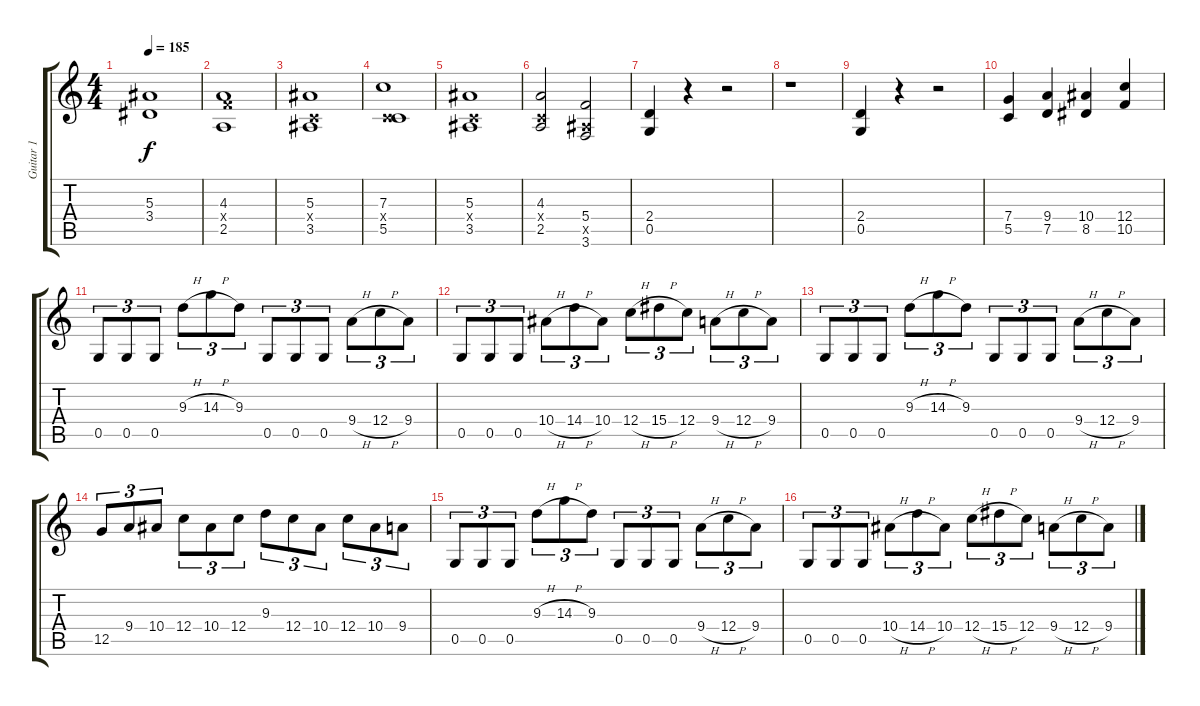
\track ("Guitar 1" "Guitar 1") {instrument acousticguitarnylon}
\staff {score tabs}
\tuning (D4 A3 F3 C3 G2 D2) {hide}
\ts (4 4)
\tempo 185
\clef g2
\ks c
(5.3 3.4).1{dy f} |
(4.3 5.4{x} 2.5).1 |
(5.3 0.4{x} 3.5).1 |
(7.3 0.4{x} 5.5).1 |
(5.3 0.4{x} 3.5).1 |
(4.3 0.4{x} 2.5).2 (5.4 3.5{x} 3.6).2 |
(2.4 0.5).4 r.4 r.2 |
r.1 |
(2.4 0.5).4 r.4 r.2 |
(7.4 5.5).4 (9.4 7.5).4 (10.4 8.5).4 (12.4 10.5).4 |
0.5.8{tu (3 2)} 0.5.8{tu (3 2)} 0.5.8{tu (3 2)} 9.3{h}.8{tu (3 2)} 14.3{h}.8{tu (3 2)} 9.3.8{tu (3 2)} 0.5.8{tu (3 2)} 0.5.8{tu (3 2)} 0.5.8{tu (3 2)} 9.4{h}.8{tu (3 2)} 12.4{h}.8{tu (3 2)} 9.4.8{tu (3 2)} |
0.5.8{tu (3 2)} 0.5.8{tu (3 2)} 0.5.8{tu (3 2)} 10.4{h}.8{tu (3 2)} 14.4{h}.8{tu (3 2)} 10.4.8{tu (3 2)} 12.4{h}.8{tu (3 2)} 15.4{h}.8{tu (3 2)} 12.4.8{tu (3 2)} 9.4{h}.8{tu (3 2)} 12.4{h}.8{tu (3 2)} 9.4.8{tu (3 2)} |
0.5.8{tu (3 2)} 0.5.8{tu (3 2)} 0.5.8{tu (3 2)} 9.3{h}.8{tu (3 2)} 14.3{h}.8{tu (3 2)} 9.3.8{tu (3 2)} 0.5.8{tu (3 2)} 0.5.8{tu (3 2)} 0.5.8{tu (3 2)} 9.4{h}.8{tu (3 2)} 12.4{h}.8{tu (3 2)} 9.4.8{tu (3 2)} |
12.5.8{tu (3 2)} 9.4.8{tu (3 2)} 10.4.8{tu (3 2)} 12.4.8{tu (3 2)} 10.4.8{tu (3 2)} 12.4.8{tu (3 2)} 9.3.8{tu (3 2)} 12.4.8{tu (3 2)} 10.4.8{tu (3 2)} 12.4.8{tu (3 2)} 10.4.8{tu (3 2)} 9.4.8{tu (3 2)} |
0.5.8{tu (3 2)} 0.5.8{tu (3 2)} 0.5.8{tu (3 2)} 9.3{h}.8{tu (3 2)} 14.3{h}.8{tu (3 2)} 9.3.8{tu (3 2)} 0.5.8{tu (3 2)} 0.5.8{tu (3 2)} 0.5.8{tu (3 2)} 9.4{h}.8{tu (3 2)} 12.4{h}.8{tu (3 2)} 9.4.8{tu (3 2)} |
0.5.8{tu (3 2)} 0.5.8{tu (3 2)} 0.5.8{tu (3 2)} 10.4{h}.8{tu (3 2)} 14.4{h}.8{tu (3 2)} 10.4.8{tu (3 2)} 12.4{h}.8{tu (3 2)} 15.4{h}.8{tu (3 2)} 12.4.8{tu (3 2)} 9.4{h}.8{tu (3 2)} 12.4{h}.8{tu (3 2)} 9.4.8{tu (3 2)}
